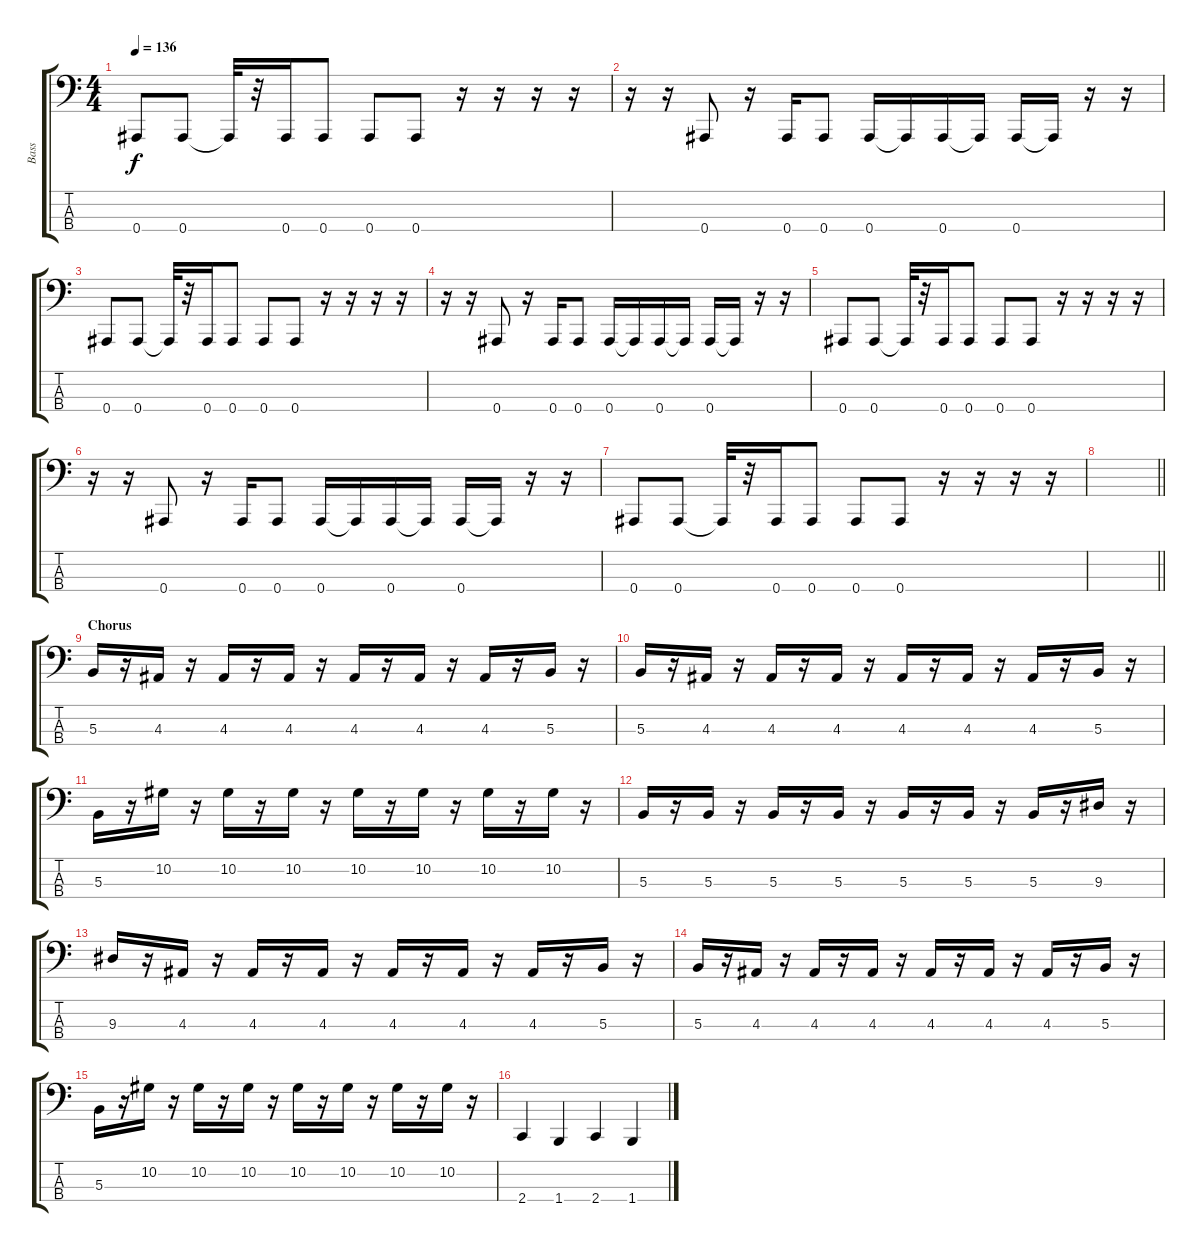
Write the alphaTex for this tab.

\track ("Bass" "Bass") {instrument electricbassfinger}
\staff {score tabs}
\tuning (Eb2 Bb1 Gb1 Bb0) {hide}
\ts (4 4)
\tempo 136
\clef f4
\ks c
0.4.8{dy f} 0.4.8 0.4{t}.32 r.32 0.4.16 0.4.8 0.4.8 0.4.8 r.16 r.16 r.16 r.16 |
r.16 r.16 0.4.8 r.16 0.4.16 0.4.8 0.4.16 0.4{t}.16 0.4.16 0.4{t}.16 0.4.16 0.4{t}.16 r.16 r.16 |
0.4.8 0.4.8 0.4{t}.32 r.32 0.4.16 0.4.8 0.4.8 0.4.8 r.16 r.16 r.16 r.16 |
r.16 r.16 0.4.8 r.16 0.4.16 0.4.8 0.4.16 0.4{t}.16 0.4.16 0.4{t}.16 0.4.16 0.4{t}.16 r.16 r.16 |
0.4.8 0.4.8 0.4{t}.32 r.32 0.4.16 0.4.8 0.4.8 0.4.8 r.16 r.16 r.16 r.16 |
r.16 r.16 0.4.8 r.16 0.4.16 0.4.8 0.4.16 0.4{t}.16 0.4.16 0.4{t}.16 0.4.16 0.4{t}.16 r.16 r.16 |
0.4.8 0.4.8 0.4{t}.32 r.32 0.4.16 0.4.8 0.4.8 0.4.8 r.16 r.16 r.16 r.16 |
\barLineRight lightlight
|
\section ("" "Chorus")
5.3.16 r.16 4.3.16 r.16 4.3.16 r.16 4.3.16 r.16 4.3.16 r.16 4.3.16 r.16 4.3.16 r.16 5.3.16 r.16 |
5.3.16 r.16 4.3.16 r.16 4.3.16 r.16 4.3.16 r.16 4.3.16 r.16 4.3.16 r.16 4.3.16 r.16 5.3.16 r.16 |
5.3.16 r.16 10.2.16 r.16 10.2.16 r.16 10.2.16 r.16 10.2.16 r.16 10.2.16 r.16 10.2.16 r.16 10.2.16 r.16 |
5.3.16 r.16 5.3.16 r.16 5.3.16 r.16 5.3.16 r.16 5.3.16 r.16 5.3.16 r.16 5.3.16 r.16 9.3.16 r.16 |
9.3.16 r.16 4.3.16 r.16 4.3.16 r.16 4.3.16 r.16 4.3.16 r.16 4.3.16 r.16 4.3.16 r.16 5.3.16 r.16 |
5.3.16 r.16 4.3.16 r.16 4.3.16 r.16 4.3.16 r.16 4.3.16 r.16 4.3.16 r.16 4.3.16 r.16 5.3.16 r.16 |
5.3.16 r.16 10.2.16 r.16 10.2.16 r.16 10.2.16 r.16 10.2.16 r.16 10.2.16 r.16 10.2.16 r.16 10.2.16 r.16 |
2.4.4 1.4.4 2.4.4 1.4.4
